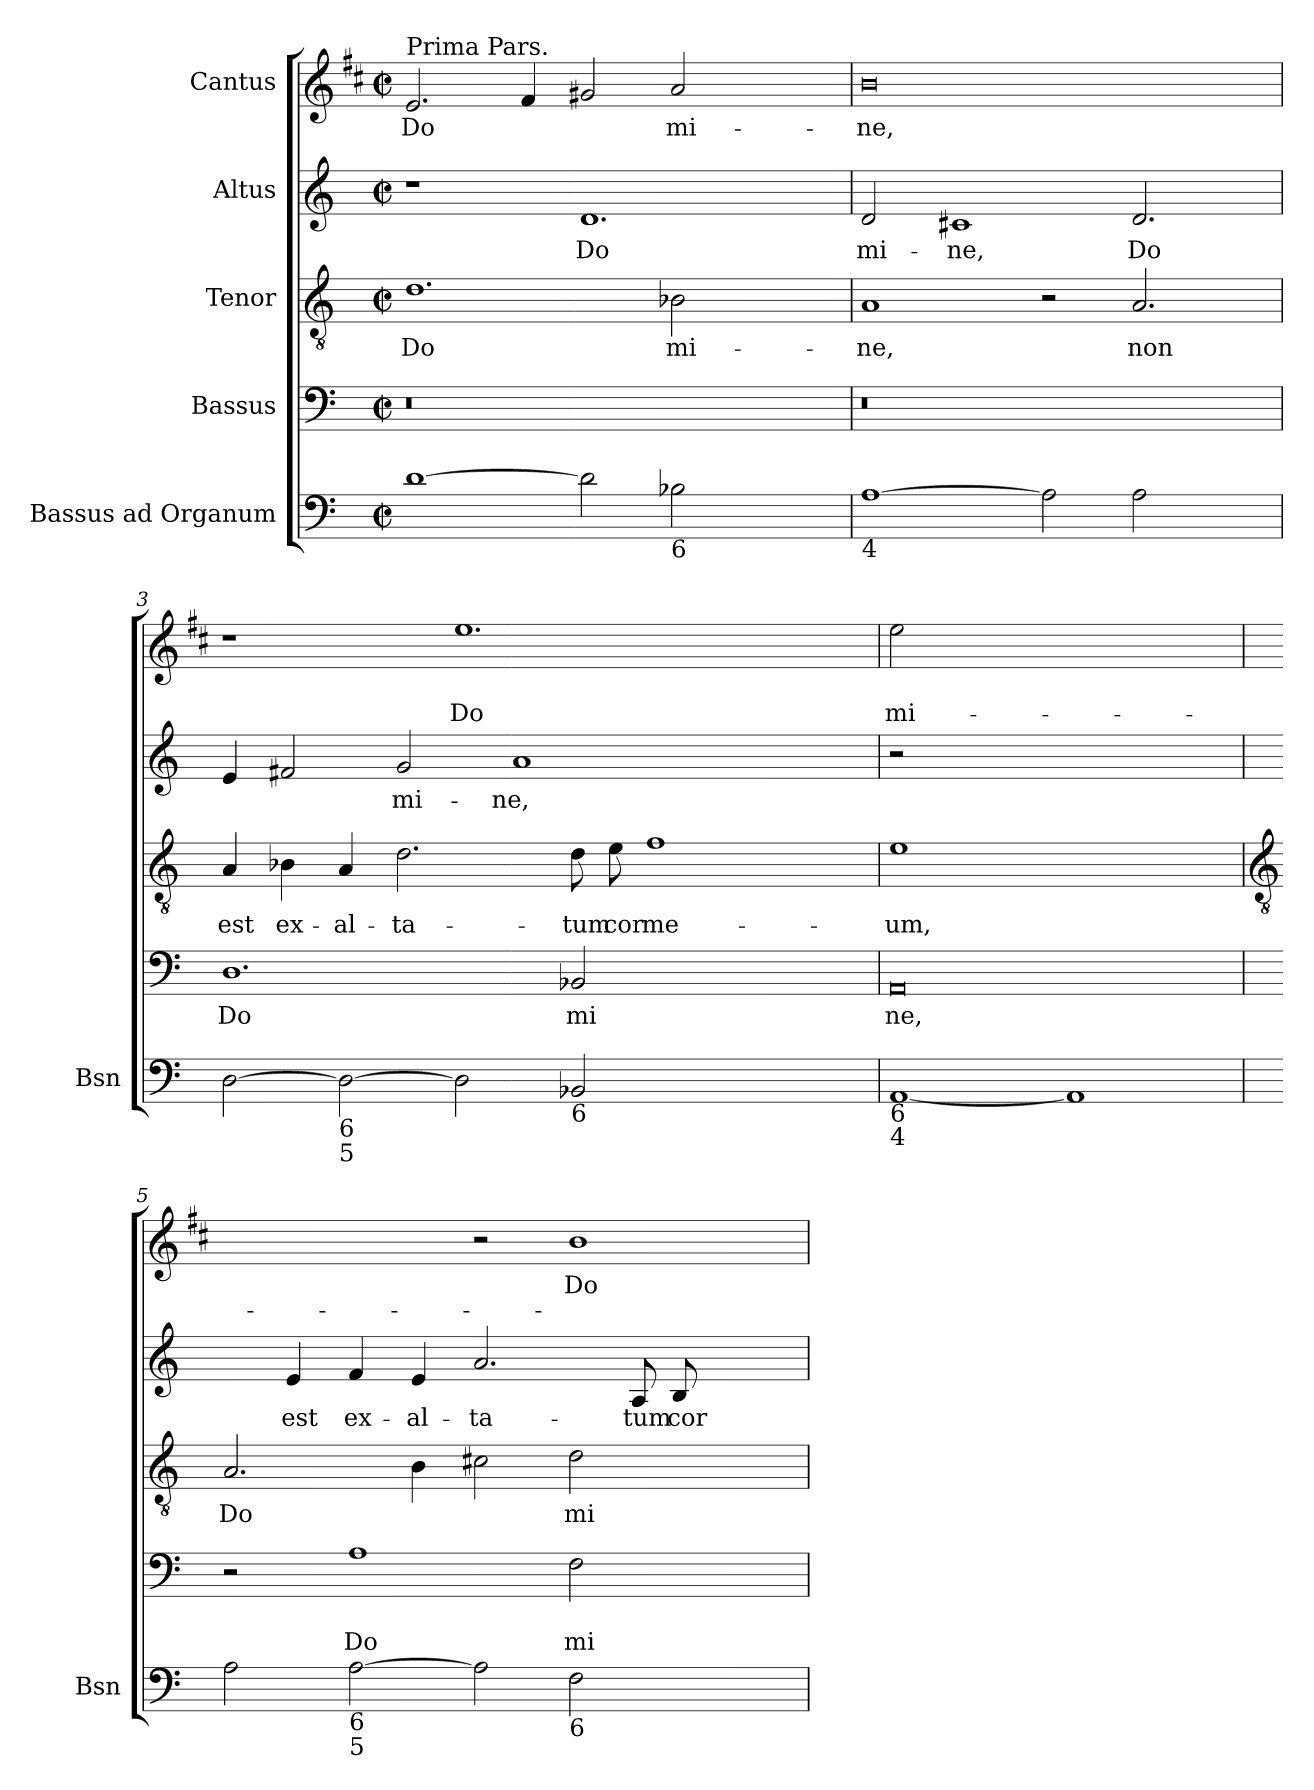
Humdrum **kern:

**kern	**kern	**text	**text	**kern	**text	**kern	**text	**kern	**text	**text
*part5	*part4	*part4	*part4	*part3	*part3	*part2	*part2	*part1	*part1	*part1
*staff5	*staff4	*staff4	*staff4	*staff3	*staff3	*staff2	*staff2	*staff1	*staff1	*staff1
*I"Bassus ad Organum	*I"Bassus	*	*	*I"Tenor	*	*I"Altus	*	*I"Cantus	*	*
*I'Bsn	*	*	*	*	*	*	*	*	*	*
*clefF4	*clefF4	*	*	*clefGv2	*	*clefG2	*	*clefG2	*	*
*	*	*	*	*	*	*	*	*ITrd1c2	*	*
*k[]	*k[]	*	*	*k[]	*	*k[]	*	*k[]	*	*
*C:	*C:	*	*	*C:	*	*C:	*	*C:	*	*
*M4/2	*M4/2	*	*	*M4/2	*	*M4/2	*	*M4/2	*	*
*met(c|)	*met(c|)	*	*	*met(c|)	*	*met(c|)	*	*met(c|)	*	*
=1	=1	=1	=1	=1	=1	=1	=1	=1	=1	=1
!	!	!	!	!	!	!	!	!LO:TX:a:t=Prima Pars.	!	!
!	!	!	!	!	!LO:LY:b	!	!	!	!LO:LY:b	!
[1d	0r	.	.	1.d	Do	1r	.	2.d	Do	.
.	.	.	.	.	.	.	.	4e	.	.
!	!	!	!	!	!	!	!LO:LY:b	!	!	!
2d]	.	.	.	.	.	1.d	Do	2f#X	.	.
!LO:TX:b:t=6	!	!	!	!	!	!	!	!	!	!
!	!	!	!	!	!LO:LY:b	!	!	!	!LO:LY:b	!
2B-X	.	.	.	2B-X	mi-	.	.	2g	mi-	.
2ryy	2ryy	.	.	2ryy	.	.	.	2ryy	.	.
=2	=2	=2	=2	=2	=2	=2	=2	=2	=2	=2
!LO:TX:b:t=4	!	!	!	!	!	!	!	!	!	!
!	!	!	!	!	!LO:LY:b	!	!LO:LY:b	!	!LO:LY:b	!
[1A	0r	.	.	1A	-ne,	2d	mi-	0a	-ne,	.
!	!	!	!	!	!	!	!LO:LY:b	!	!	!
.	.	.	.	.	.	1c#X	-ne,	.	.	.
2A]	.	.	.	2r	.	.	.	.	.	.
!	!	!	!	!	!LO:LY:b	!	!LO:LY:b	!	!	!
2A	.	.	.	2.A	non	2.d	Do	.	.	.
4ryy	4ryy	.	.	.	.	.	.	4ryy	.	.
=3	=3	=3	=3	=3	=3	=3	=3	=3	=3	=3
!	!	!LO:LY:b	!	!	!LO:LY:b	!	!	!	!	!
[2D	1.D	Do	.	4A	est	4e	.	1r	.	.
!	!	!	!	!	!LO:LY:b	!	!	!	!	!
.	.	.	.	4B-X	ex-	2f#X	.	.	.	.
!LO:TX:b:t=6	!	!	!	!	!	!	!	!	!	!
!LO:TX:b:t=5	!	!	!	!	!	!	!	!	!	!
!	!	!	!	!	!LO:LY:b	!	!	!	!	!
2D_	.	.	.	4A	-al-	.	.	.	.	.
!	!	!	!	!	!LO:LY:b	!	!LO:LY:b	!	!	!
.	.	.	.	2.d	-ta-	2g	mi-	.	.	.
!	!	!	!	!	!	!	!	!	!	!LO:LY:b
2D]	.	.	.	.	.	.	.	1.dd	.	Do
!	!	!	!	!	!	!	!LO:LY:b	!	!	!
.	.	.	.	.	.	1a	-ne,	.	.	.
!LO:TX:b:t=6	!	!	!	!	!	!	!	!	!	!
!	!	!LO:LY:b	!	!	!LO:LY:b	!	!	!	!	!
2BB-X	2BB-X	mi	.	8d	-tum	.	.	.	.	.
!	!	!	!	!	!LO:LY:b	!	!	!	!	!
.	.	.	.	8e	cor	.	.	.	.	.
!	!	!	!	!	!LO:LY:b	!	!	!	!	!
.	.	.	.	1f	me-	.	.	.	.	.
2.ryy	2.ryy	.	.	.	.	.	.	.	.	.
.	.	.	.	.	.	2ryy	.	.	.	.
.	.	.	.	.	.	.	.	4ryy	.	.
=4	=4	=4	=4	=4	=4	=4	=4	=4	=4	=4
!LO:TX:b:t=6\n4	!	!	!	!	!	!	!	!	!	!
!	!	!LO:LY:b	!	!	!LO:LY:b	!	!	!	!	!LO:LY:b
[1AA	0AA	ne,	.	1e	-um,	2r	.	2dd	.	mi-
!	!	!	!	!	!	!	!LO:LY:b	!	!	!LO:LY:b
.	.	.	.	.	.	[2eyy	non	[1cc#Xyy	.	-ne,
1AA]	.	.	.	1ryy	.	1ryy	.	.	.	.
.	.	.	.	.	.	.	.	2ryy	.	.
!!LO:LB:g=z
=5	=5	=5	=5	=5	=5	=5	=5	=5	=5	=5
*	*	*	*	*clefGv2	*	*	*	*	*	*
!	!	!	!	!	!LO:LY:b	!	!	!	!	!
2A	2r	.	.	2.A	Do	4eyy]	.	2.cc#yy_	.	.
!	!	!	!	!	!	!	!LO:LY:b	!	!	!
.	.	.	.	.	.	4e	est	.	.	.
!LO:TX:b:t=6	!	!	!	!	!	!	!	!	!	!
!LO:TX:b:t=5	!	!	!	!	!	!	!	!	!	!
!	!	!	!LO:LY:b	!	!	!	!LO:LY:b	!	!	!
[2A	1A	.	Do	.	.	4f	ex-	.	.	.
!	!	!	!	!	!	!	!LO:LY:b	!	!	!
.	.	.	.	4B	.	4e	-al-	4cc#yy]	.	.
!	!	!	!	!	!	!	!LO:LY:b	!	!	!
2A]	.	.	.	2c#X	.	2.a	-ta-	2r	.	.
!LO:TX:b:t=6	!	!	!	!	!	!	!	!	!	!
!	!	!	!LO:LY:b	!	!LO:LY:b	!	!	!	!LO:LY:b	!
2F	2F	.	mi	2d	mi-	.	.	1a	Do	.
!	!	!	!	!	!	!	!LO:LY:b	!	!	!
.	.	.	.	.	.	8A	-tum	.	.	.
!	!	!	!	!	!	!	!LO:LY:b	!	!	!
.	.	.	.	.	.	8B	cor	.	.	.
2ryy	2ryy	.	.	2ryy	.	2ryy	.	.	.	.
=	=	=	=	=	=	=	=	=	=	=
*-	*-	*-	*-	*-	*-	*-	*-	*-	*-	*-
